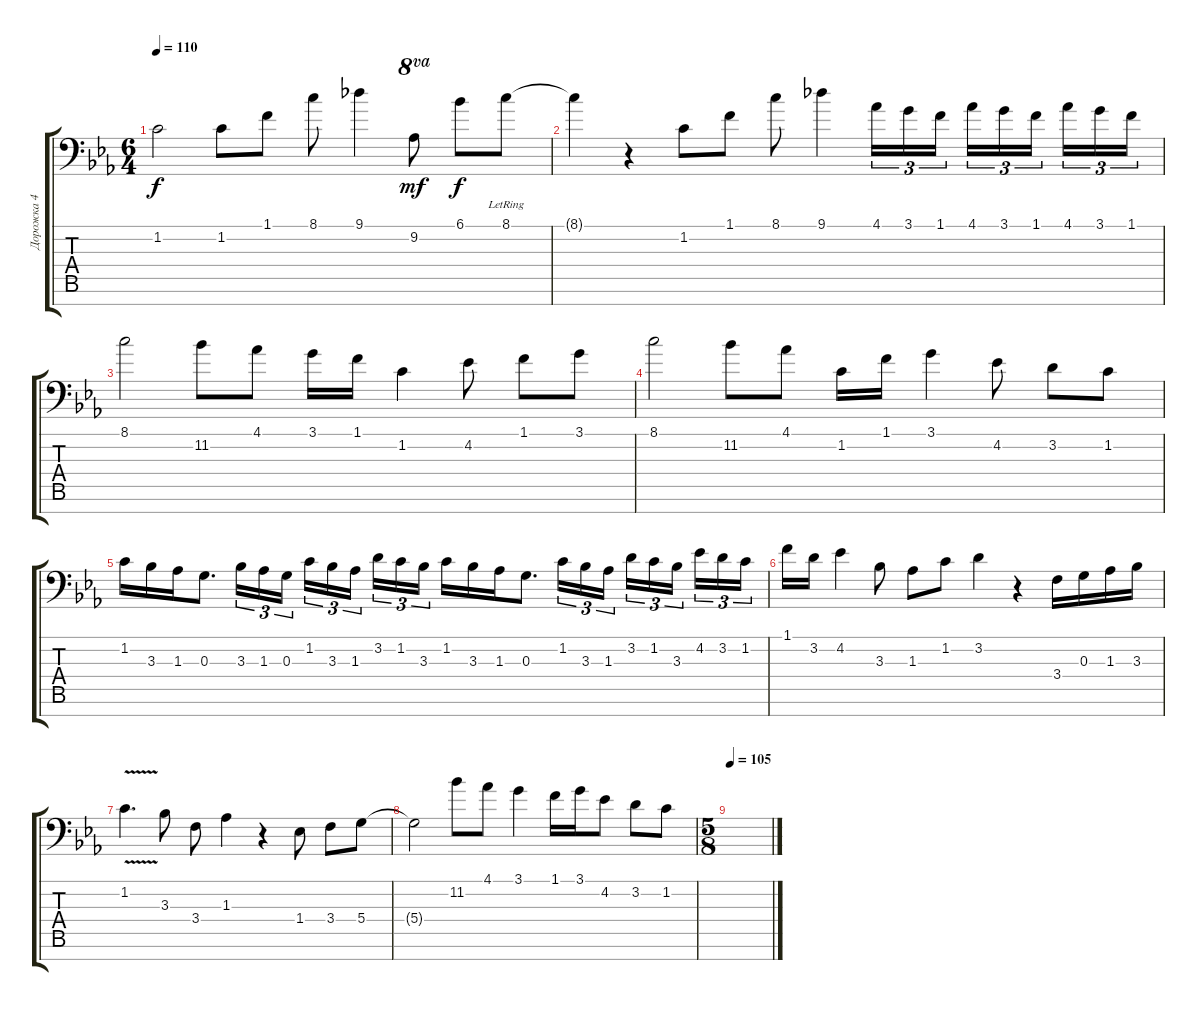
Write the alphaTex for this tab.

\track ("Дорожка 4" "Дорожка 4") {instrument viola}
\staff {score tabs}
\tuning (E4 B3 G3 D3 A2 E2 C-1) {hide}
\ts (6 4)
\tempo 110
\clef f4
\ks cminor
1.2.2{dy f} 1.2.8 1.1.8 8.1.8 9.1.4 9.2.8{ot 8va dy mf} 6.1.8{dy f} 8.1{lr}.8 |
8.1{t}.4 r.4 1.2.8 1.1.8 8.1.8 9.1.4 4.1.16{tu (3 2)} 3.1.16{tu (3 2)} 1.1.16{tu (3 2) beam splitsecondary} 4.1.16{tu (3 2)} 3.1.16{tu (3 2)} 1.1.16{tu (3 2) beam splitsecondary} 4.1.16{tu (3 2)} 3.1.16{tu (3 2)} 1.1.16{tu (3 2)} |
8.1.2 11.2.8 4.1.8 3.1.16 1.1.16 1.2.4 4.2.8 1.1.8 3.1.8 |
8.1.2 11.2.8 4.1.8 1.2.16 1.1.16 3.1.4 4.2.8 3.2.8 1.2.8 |
1.2.16 3.3.16 1.3.16 0.3.8{d} 3.3.16{tu (3 2)} 1.3.16{tu (3 2)} 0.3.16{tu (3 2) beam splitsecondary} 1.2.16{tu (3 2)} 3.3.16{tu (3 2)} 1.3.16{tu (3 2) beam splitsecondary} 3.2.16{tu (3 2)} 1.2.16{tu (3 2)} 3.3.16{tu (3 2)} 1.2.16 3.3.16 1.3.16 0.3.8{d} 1.2.16{tu (3 2)} 3.3.16{tu (3 2)} 1.3.16{tu (3 2) beam splitsecondary} 3.2.16{tu (3 2)} 1.2.16{tu (3 2)} 3.3.16{tu (3 2) beam splitsecondary} 4.2.16{tu (3 2)} 3.2.16{tu (3 2)} 1.2.16{tu (3 2)} |
1.1.16 3.2.16 4.2.4 3.3.8 1.3.8 1.2.8 3.2.4 r.4 3.4.16 0.3.16 1.3.16 3.3.16 |
1.2{v}.4{d} 3.3.8 3.4.8 1.3.4 r.4 1.4.8 3.4.8 5.4.8 |
5.4{t}.2 11.2.8 4.1.8 3.1.4 1.1.16 3.1.16 4.2.8 3.2.8 1.2.8 |
\ts (5 8)
\tempo 105
